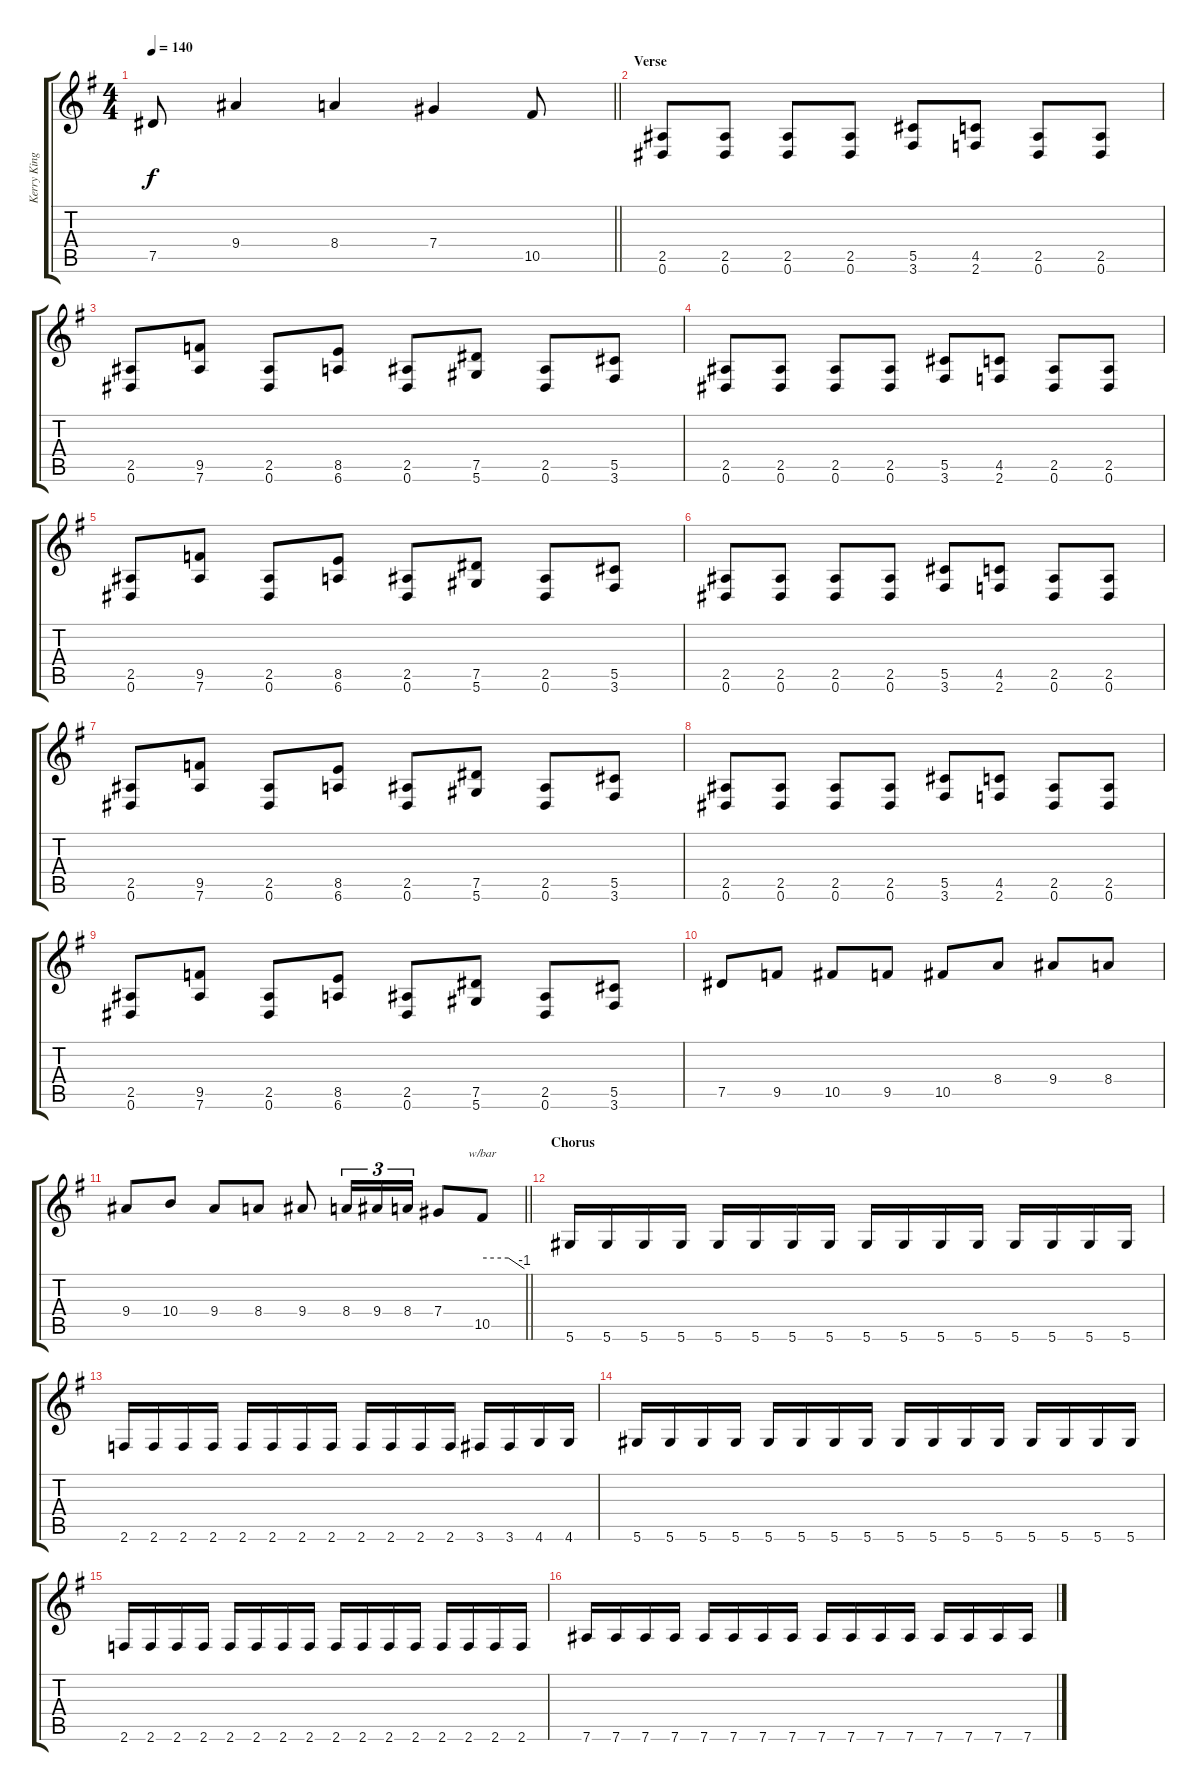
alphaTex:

\track ("Kerry King" "Kerry King") {instrument distortionguitar}
\staff {score tabs}
\tuning (Eb4 Bb3 Gb3 Db3 Ab2 Eb2) {hide}
\ts (4 4)
\tempo 140
\clef g2
\barLineRight lightlight
\ks g
7.5{t}.8{dy f} 9.4.4 8.4.4 7.4.4 10.5.8 |
\section ("" "Verse")
(2.5 0.6).8 (2.5 0.6).8 (2.5 0.6).8 (2.5 0.6).8 (5.5 3.6).8 (4.5 2.6).8 (2.5 0.6).8 (2.5 0.6).8 |
(2.5 0.6).8 (9.5 7.6).8 (2.5 0.6).8 (8.5 6.6).8 (2.5 0.6).8 (7.5 5.6).8 (2.5 0.6).8 (5.5 3.6).8 |
(2.5 0.6).8 (2.5 0.6).8 (2.5 0.6).8 (2.5 0.6).8 (5.5 3.6).8 (4.5 2.6).8 (2.5 0.6).8 (2.5 0.6).8 |
(2.5 0.6).8 (9.5 7.6).8 (2.5 0.6).8 (8.5 6.6).8 (2.5 0.6).8 (7.5 5.6).8 (2.5 0.6).8 (5.5 3.6).8 |
(2.5 0.6).8 (2.5 0.6).8 (2.5 0.6).8 (2.5 0.6).8 (5.5 3.6).8 (4.5 2.6).8 (2.5 0.6).8 (2.5 0.6).8 |
(2.5 0.6).8 (9.5 7.6).8 (2.5 0.6).8 (8.5 6.6).8 (2.5 0.6).8 (7.5 5.6).8 (2.5 0.6).8 (5.5 3.6).8 |
(2.5 0.6).8 (2.5 0.6).8 (2.5 0.6).8 (2.5 0.6).8 (5.5 3.6).8 (4.5 2.6).8 (2.5 0.6).8 (2.5 0.6).8 |
(2.5 0.6).8 (9.5 7.6).8 (2.5 0.6).8 (8.5 6.6).8 (2.5 0.6).8 (7.5 5.6).8 (2.5 0.6).8 (5.5 3.6).8 |
7.5.8 9.5.8 10.5.8 9.5.8 10.5.8 8.4.8 9.4.8 8.4.8 |
\barLineRight lightlight
9.4.8 10.4.8 9.4.8 8.4.8 9.4.8 8.4.16{tu (3 2)} 9.4.16{tu (3 2)} 8.4.16{tu (3 2)} 7.4.8 10.5.8{tbe (custom default 0 0 37 0 60 -4)} |
\section ("" "Chorus")
5.6.16 5.6.16 5.6.16 5.6.16 5.6.16 5.6.16 5.6.16 5.6.16 5.6.16 5.6.16 5.6.16 5.6.16 5.6.16 5.6.16 5.6.16 5.6.16 |
2.6.16 2.6.16 2.6.16 2.6.16 2.6.16 2.6.16 2.6.16 2.6.16 2.6.16 2.6.16 2.6.16 2.6.16 3.6.16 3.6.16 4.6.16 4.6.16 |
5.6.16 5.6.16 5.6.16 5.6.16 5.6.16 5.6.16 5.6.16 5.6.16 5.6.16 5.6.16 5.6.16 5.6.16 5.6.16 5.6.16 5.6.16 5.6.16 |
2.6.16 2.6.16 2.6.16 2.6.16 2.6.16 2.6.16 2.6.16 2.6.16 2.6.16 2.6.16 2.6.16 2.6.16 2.6.16 2.6.16 2.6.16 2.6.16 |
7.6.16 7.6.16 7.6.16 7.6.16 7.6.16 7.6.16 7.6.16 7.6.16 7.6.16 7.6.16 7.6.16 7.6.16 7.6.16 7.6.16 7.6.16 7.6.16
